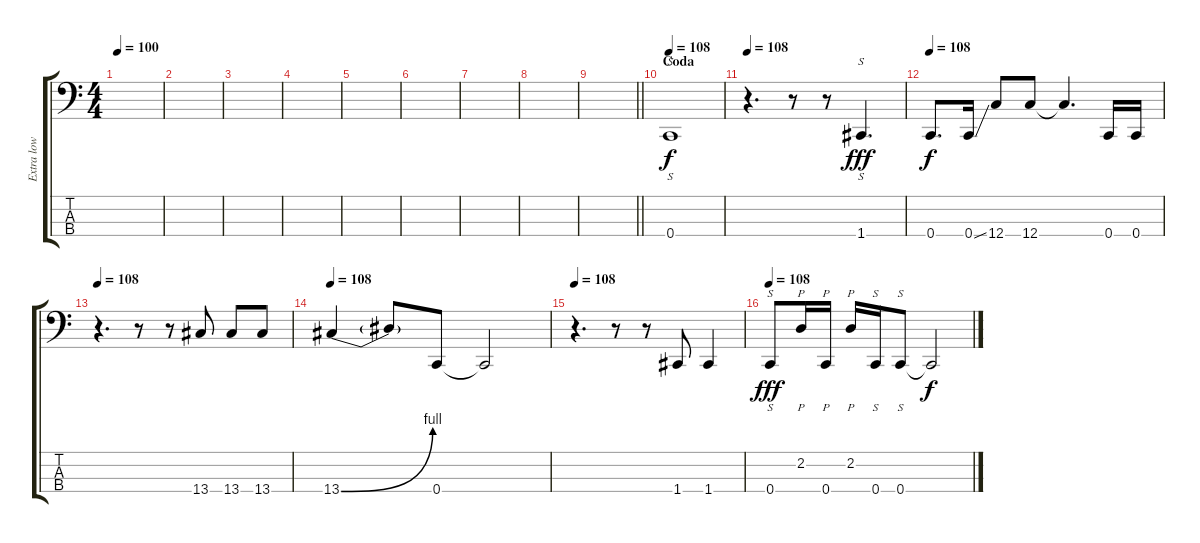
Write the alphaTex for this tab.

\track ("Extra low sound" "Extra low ") {instrument electricbassfinger}
\staff {score tabs}
\tuning (F2 C2 G1 C1) {hide}
\ts (4 4)
\tempo 100
\clef f4
\ks c
|
|
|
|
|
|
|
|
\barLineRight lightlight
|
\section ("" "Coda")
\tempo 108
0.4.1{s instrument slapbass2} |
\tempo 108
r.4{d instrument slapbass2} r.8 r.8 1.4.4{s d dy fff} |
\tempo 108
0.4.8{d dy f instrument slapbass2} 0.4{ss}.16 12.4.8 12.4.8 12.4{t}.4{d} 0.4.16 0.4.16 |
\tempo 108
r.4{d instrument slapbass2} r.8 r.8 13.4.8 13.4.8 13.4.8 |
\tempo 108
13.4{be (bend 0 0 60 4)}.4{instrument slapbass2} 13.4{t}.8 0.4.8 0.4{t}.2 |
\tempo 108
r.4{d instrument slapbass2} r.8 r.8 1.4.8 1.4.4 |
\tempo 108
0.4.8{s dy fff instrument slapbass2} 2.2.16{p} 0.4.16{p} 2.2.16{p} 0.4.16{s} 0.4.8{s} 0.4{t}.2{dy f}
